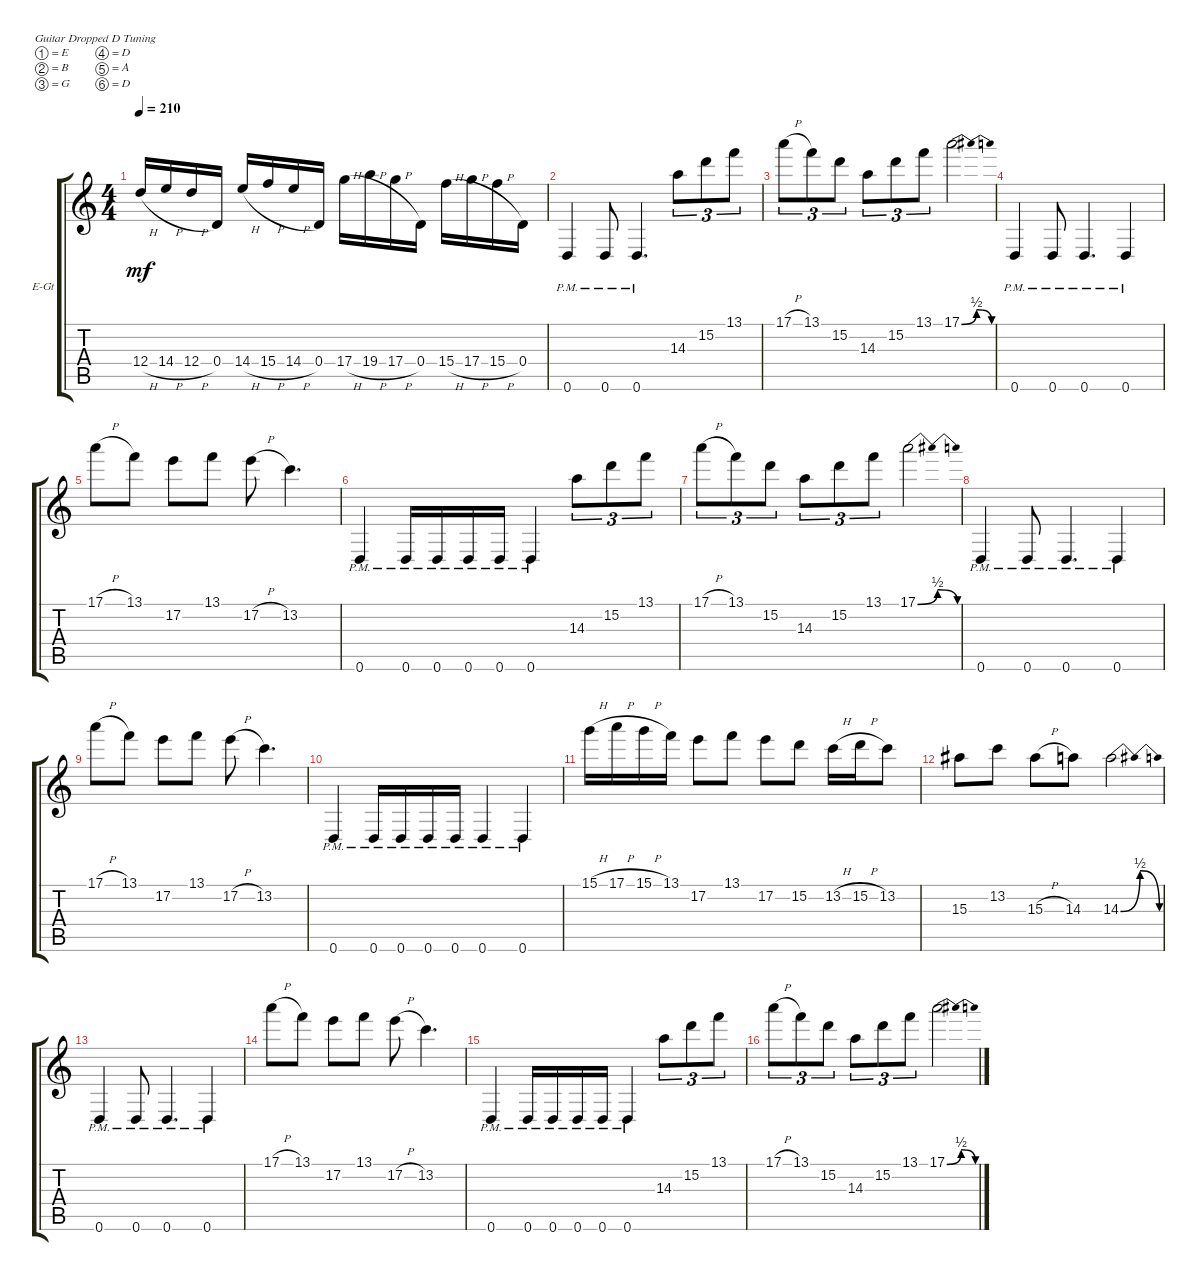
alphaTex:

\defaultSystemsLayout 4
\bracketExtendMode groupsimilarinstruments
\firstSystemTrackNameOrientation horizontal
\otherSystemsTrackNameOrientation horizontal
\track ("Rhythm 2" "E-Gt") {instrument distortionguitar}
\staff {score tabs}
\tuning (E4 B3 G3 D3 A2 D2)
\ts (4 4)
\tempo 210
\clef g2
\ks c
12.4{h}.16{dy mf} 14.4{h}.16 12.4{h}.16 0.4.16 14.4{h}.16 15.4{h}.16 14.4{h}.16 0.4.16 17.4{h}.16 19.4{h}.16 17.4{h}.16 0.4.16 15.4{h}.16 17.4{h}.16 15.4{h}.16 0.4.16 |
0.6{pm}.4 0.6{pm}.8 0.6{pm}.4{d} 14.3.8{tu (3 2)} 15.2.8{tu (3 2)} 13.1.8{tu (3 2)} |
17.1{h}.8{tu (3 2)} 13.1.8{tu (3 2)} 15.2.8{tu (3 2)} 14.3.8{tu (3 2)} 15.2.8{tu (3 2)} 13.1.8{tu (3 2)} 17.1{be (bendrelease 19.2 0 24 2 33.6 2 39 0)}.2 |
0.6{pm}.4 0.6{pm}.8 0.6{pm}.4{d} 0.6{pm}.4 |
17.1{h}.8 13.1.8 17.2.8 13.1.8 17.2{h}.8 13.2.4{d} |
0.6{pm}.4 0.6{pm}.16 0.6{pm}.16 0.6{pm}.16 0.6{pm}.16 0.6{pm}.4 14.3.8{tu (3 2)} 15.2.8{tu (3 2)} 13.1.8{tu (3 2)} |
17.1{h}.8{tu (3 2)} 13.1.8{tu (3 2)} 15.2.8{tu (3 2)} 14.3.8{tu (3 2)} 15.2.8{tu (3 2)} 13.1.8{tu (3 2)} 17.1{be (bendrelease 19.2 0 24 2 33.6 2 39 0)}.2 |
0.6{pm}.4 0.6{pm}.8 0.6{pm}.4{d} 0.6{pm}.4 |
17.1{h}.8 13.1.8 17.2.8 13.1.8 17.2{h}.8 13.2.4{d} |
0.6{pm}.4 0.6{pm}.16 0.6{pm}.16 0.6{pm}.16 0.6{pm}.16 0.6{pm}.4 0.6{pm}.4 |
15.1{h}.16 17.1{h}.16 15.1{h}.16 13.1.16 17.2.8 13.1.8 17.2.8 15.2.8 13.2{h}.16 15.2{h}.16 13.2.8 |
15.3.8 13.2.8 15.3{h}.8 14.3.8 14.3{be (bendrelease 21.599999999999998 0 26.4 2 32.4 2 38.4 0)}.2 |
0.6{pm}.4 0.6{pm}.8 0.6{pm}.4{d} 0.6{pm}.4 |
17.1{h}.8 13.1.8 17.2.8 13.1.8 17.2{h}.8 13.2.4{d} |
0.6{pm}.4 0.6{pm}.16 0.6{pm}.16 0.6{pm}.16 0.6{pm}.16 0.6{pm}.4 14.3.8{tu (3 2)} 15.2.8{tu (3 2)} 13.1.8{tu (3 2)} |
17.1{h}.8{tu (3 2)} 13.1.8{tu (3 2)} 15.2.8{tu (3 2)} 14.3.8{tu (3 2)} 15.2.8{tu (3 2)} 13.1.8{tu (3 2)} 17.1{be (bendrelease 19.2 0 24 2 33.6 2 39 0)}.2
